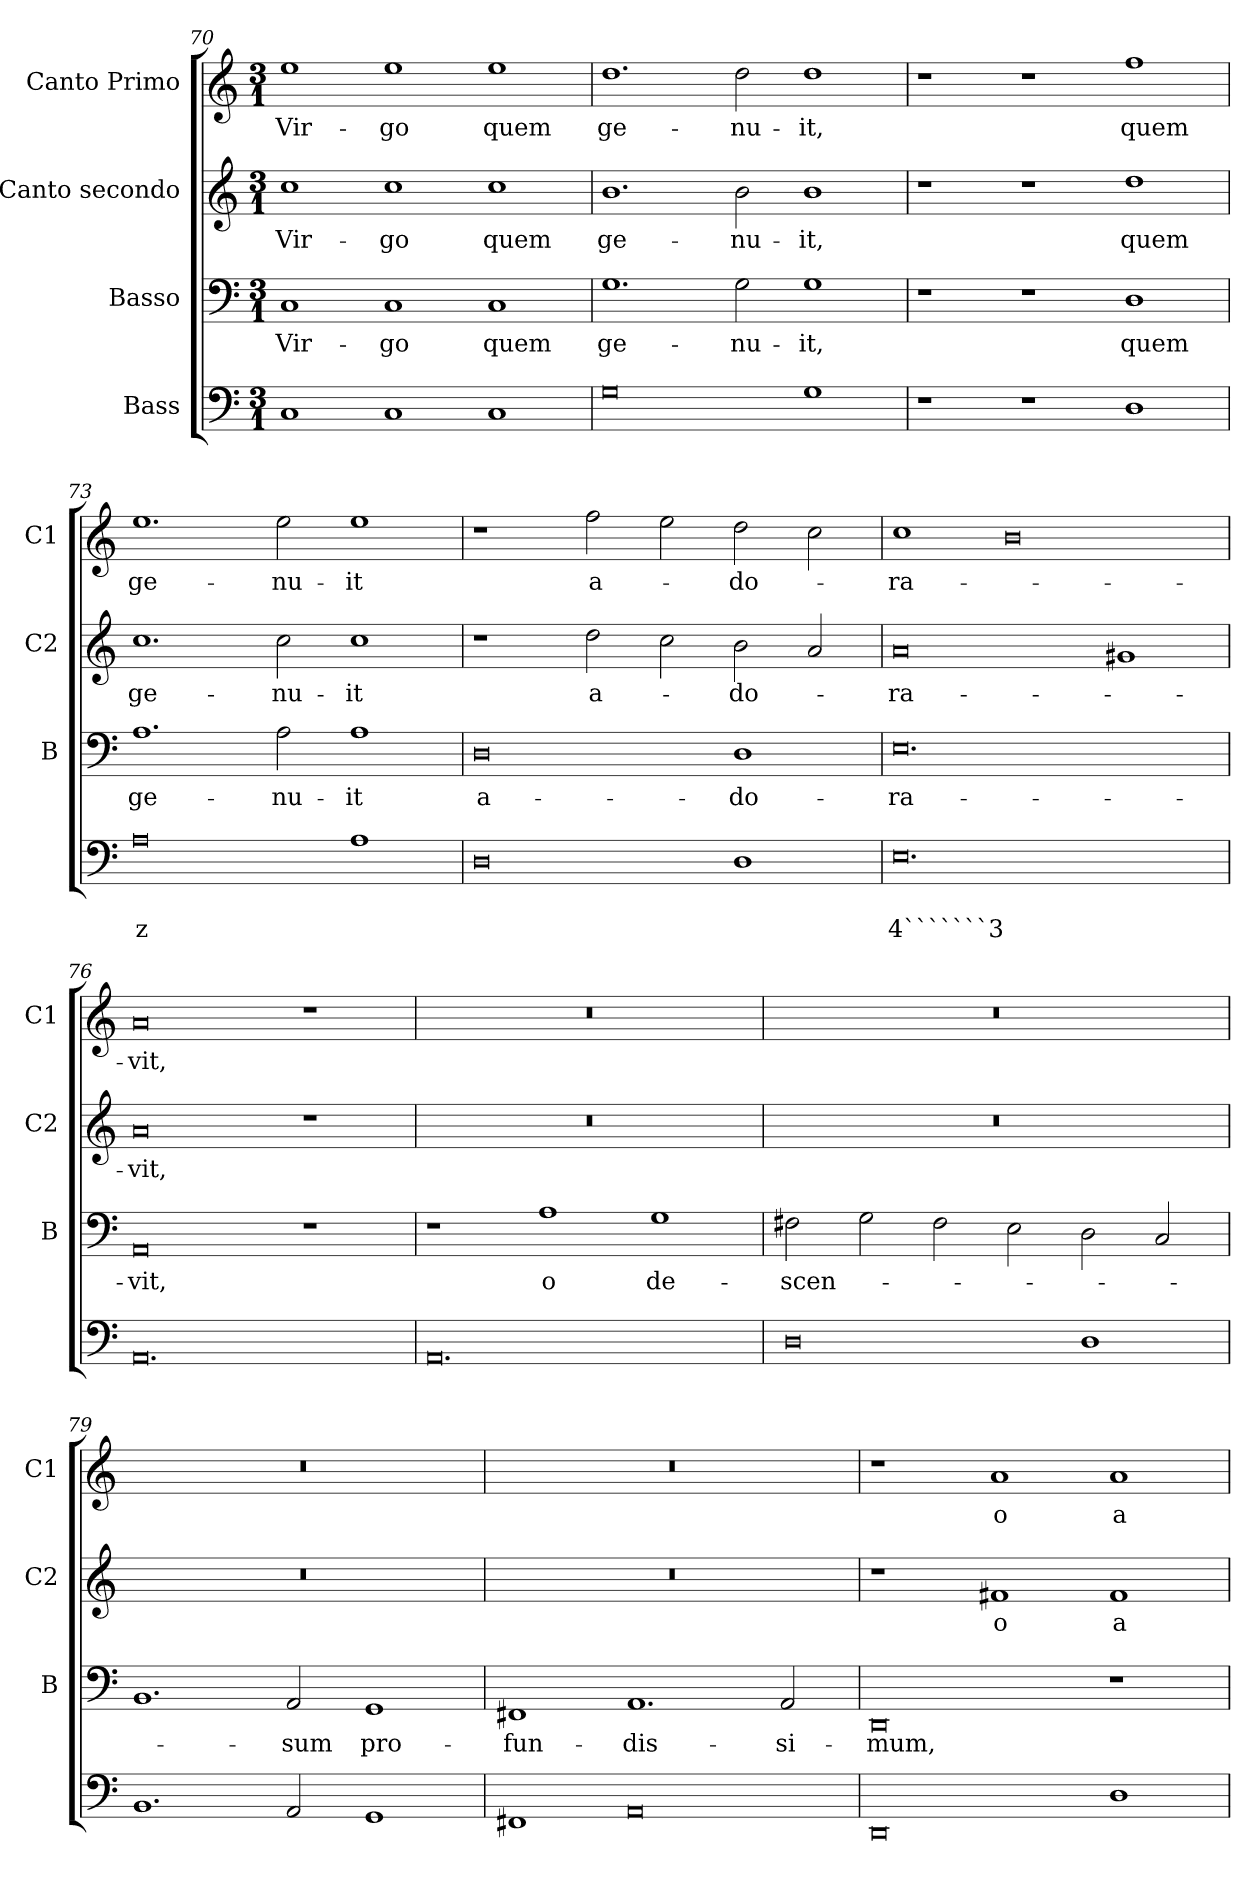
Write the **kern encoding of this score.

**kern	**text	**text	**kern	**text	**kern	**text	**kern	**text
*part4	*part4	*part4	*part3	*part3	*part2	*part2	*part1	*part1
*staff4	*staff4	*staff4	*staff3	*staff3	*staff2	*staff2	*staff1	*staff1
*I"Bass	*	*	*I"Basso	*	*I"Canto  secondo	*	*I"Canto  Primo	*
*	*	*	*I'B	*	*I'C2	*	*I'C1	*
*clefF4	*	*	*clefF4	*	*clefG2	*	*clefG2	*
*k[]	*	*	*k[]	*	*k[]	*	*k[]	*
*C:	*	*	*C:	*	*C:	*	*C:	*
*M3/1	*	*	*M3/1	*	*M3/1	*	*M3/1	*
=70	=70	=70	=70	=70	=70	=70	=70	=70
!	!	!	!	!LO:LY:b	!	!LO:LY:b	!	!LO:LY:b
1C	.	.	1C	Vir-	1cc	Vir-	1ee	Vir-
!	!	!	!	!LO:LY:b	!	!LO:LY:b	!	!LO:LY:b
1C	.	.	1C	-go	1cc	-go	1ee	-go
!	!	!	!	!LO:LY:b	!	!LO:LY:b	!	!LO:LY:b
1C	.	.	1C	quem	1cc	quem	1ee	quem
!!LO:LB:g=z
=71	=71	=71	=71	=71	=71	=71	=71	=71
!	!	!	!	!LO:LY:b	!	!LO:LY:b	!	!LO:LY:b
0G	.	.	1.G	ge-	1.b	ge-	1.dd	ge-
!	!	!	!	!LO:LY:b	!	!LO:LY:b	!	!LO:LY:b
.	.	.	2G\	-nu-	2b\	-nu-	2dd\	-nu-
!	!	!	!	!LO:LY:b	!	!LO:LY:b	!	!LO:LY:b
1G	.	.	1G	-it,	1b	-it,	1dd	-it,
=72	=72	=72	=72	=72	=72	=72	=72	=72
1r	.	.	1r	.	1r	.	1r	.
1r	.	.	1r	.	1r	.	1r	.
!	!	!	!	!LO:LY:b	!	!LO:LY:b	!	!LO:LY:b
1D	.	.	1D	quem	1dd	quem	1ff	quem
=73	=73	=73	=73	=73	=73	=73	=73	=73
!	!	!LO:LY:b	!	!LO:LY:b	!	!LO:LY:b	!	!LO:LY:b
0A	.	z	1.A	ge-	1.cc	ge-	1.ee	ge-
!	!	!	!	!LO:LY:b	!	!LO:LY:b	!	!LO:LY:b
.	.	.	2A\	-nu-	2cc\	-nu-	2ee\	-nu-
!	!	!	!	!LO:LY:b	!	!LO:LY:b	!	!LO:LY:b
1A	.	.	1A	-it	1cc	-it	1ee	-it
=74	=74	=74	=74	=74	=74	=74	=74	=74
!	!	!	!	!LO:LY:b	!	!	!	!
0D	.	.	0D	a-	1r	.	1r	.
!	!	!	!	!	!	!LO:LY:b	!	!LO:LY:b
.	.	.	.	.	2dd\	a-	2ff\	a-
.	.	.	.	.	2cc\	.	2ee\	.
!	!	!	!	!LO:LY:b	!	!LO:LY:b	!	!LO:LY:b
1D	.	.	1D	-do-	2b\	-do-	2dd\	-do-
.	.	.	.	.	2a/	.	2cc\	.
=75	=75	=75	=75	=75	=75	=75	=75	=75
!	!	!LO:LY:b	!	!LO:LY:b	!	!LO:LY:b	!	!LO:LY:b
0.E	.	4```````3	0.E	-ra-	0a	-ra-	1cc	-ra-
.	.	.	.	.	.	.	0b	.
.	.	.	.	.	1g#X	.	.	.
=76	=76	=76	=76	=76	=76	=76	=76	=76
!	!	!	!	!LO:LY:b	!	!LO:LY:b	!	!LO:LY:b
0.AA	.	.	0AA	-vit,	0a	-vit,	0a	-vit,
.	.	.	1r	.	1r	.	1r	.
=77	=77	=77	=77	=77	=77	=77	=77	=77
0.AA	.	.	1r	.	0.r	.	0.r	.
!	!	!	!	!LO:LY:b	!	!	!	!
.	.	.	1A	o	.	.	.	.
!	!	!	!	!LO:LY:b	!	!	!	!
.	.	.	1G	de-	.	.	.	.
=78	=78	=78	=78	=78	=78	=78	=78	=78
!	!	!	!	!LO:LY:b	!	!	!	!
0D	.	.	2F#X\	-scen-	0.r	.	0.r	.
.	.	.	2G\	.	.	.	.	.
.	.	.	2F#\	.	.	.	.	.
.	.	.	2E\	.	.	.	.	.
1D	.	.	2D\	.	.	.	.	.
.	.	.	2C/	.	.	.	.	.
!!LO:LB:g=z
=79	=79	=79	=79	=79	=79	=79	=79	=79
1.BB	.	.	1.BB	.	0.r	.	0.r	.
!	!	!	!	!LO:LY:b	!	!	!	!
2AA/	.	.	2AA/	-sum	.	.	.	.
!	!	!	!	!LO:LY:b	!	!	!	!
1GG	.	.	1GG	pro-	.	.	.	.
=80	=80	=80	=80	=80	=80	=80	=80	=80
!	!	!	!	!LO:LY:b	!	!	!	!
1FF#X	.	.	1FF#X	-fun-	0.r	.	0.r	.
!	!	!	!	!LO:LY:b	!	!	!	!
0AA	.	.	1.AA	-dis-	.	.	.	.
!	!	!	!	!LO:LY:b	!	!	!	!
.	.	.	2AA/	-si-	.	.	.	.
=81	=81	=81	=81	=81	=81	=81	=81	=81
!	!	!	!	!LO:LY:b	!	!	!	!
0DD	.	.	0DD	-mum,	1r	.	1r	.
!	!	!	!	!	!	!LO:LY:b	!	!LO:LY:b
.	.	.	.	.	1f#X	o	1a	o
!	!	!	!	!	!	!LO:LY:b	!	!LO:LY:b
1D	.	.	1r	.	1f#	a-	1a	a-
=	=	=	=	=	=	=	=	=
*-	*-	*-	*-	*-	*-	*-	*-	*-
